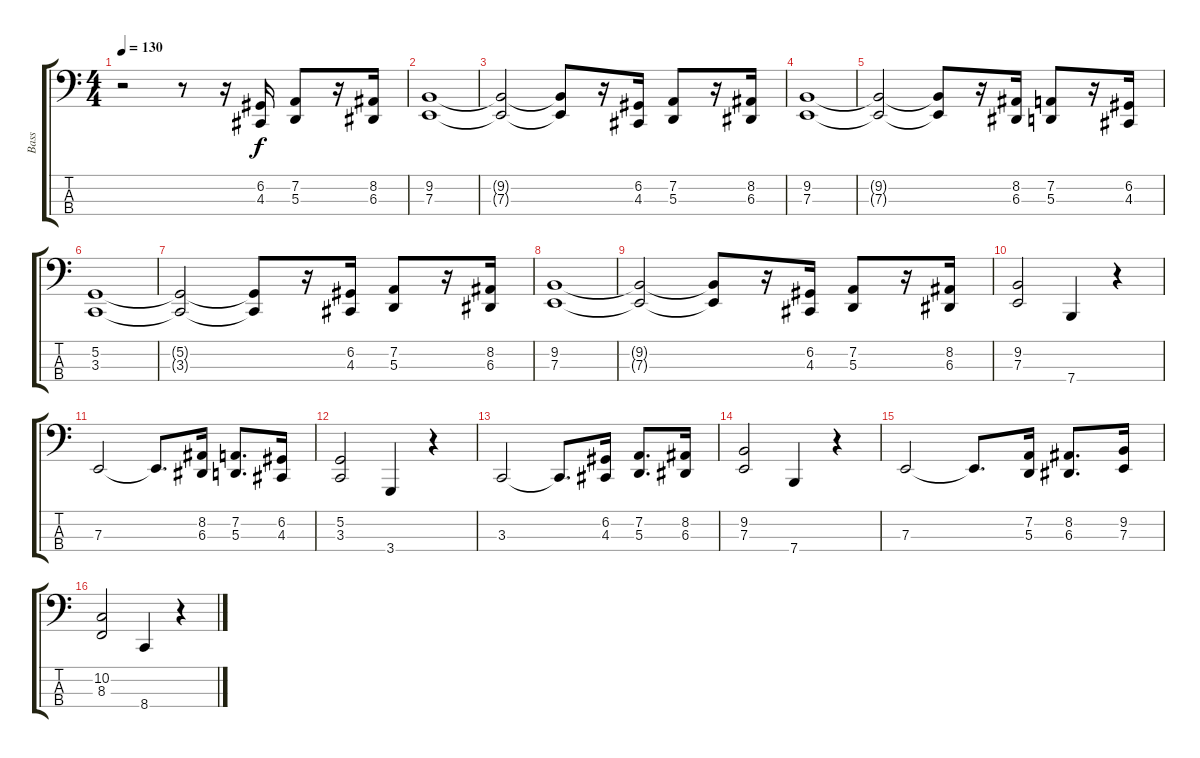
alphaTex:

\track ("Bass" "Bass") {instrument acousticgrandpiano}
\staff {score tabs}
\tuning (G2 D2 A1 E1) {hide}
\ts (4 4)
\tempo 130
\clef f4
\ks c
r.2{dy f instrument acousticgrandpiano} r.8 r.16 (6.2 4.3).16 (7.2 5.3).8 r.16 (8.2 6.3).16 |
(9.2 7.3).1 |
(9.2{t} 7.3{t}).2 (9.2{t} 7.3{t}).8 r.16 (6.2 4.3).16 (7.2 5.3).8 r.16 (8.2 6.3).16 |
(9.2 7.3).1 |
(9.2{t} 7.3{t}).2 (9.2{t} 7.3{t}).8 r.16 (8.2 6.3).16 (7.2 5.3).8 r.16 (6.2 4.3).16 |
(5.2 3.3).1 |
(5.2{t} 3.3{t}).2 (5.2{t} 3.3{t}).8 r.16 (6.2 4.3).16 (7.2 5.3).8 r.16 (8.2 6.3).16 |
(9.2 7.3).1 |
(9.2{t} 7.3{t}).2 (9.2{t} 7.3{t}).8 r.16 (6.2 4.3).16 (7.2 5.3).8 r.16 (8.2 6.3).16 |
(9.2 7.3).2 7.4.4 r.4 |
7.3.2 7.3{t}.8{d} (8.2 6.3).16 (7.2 5.3).8{d} (6.2 4.3).16 |
(5.2 3.3).2 3.4.4 r.4 |
3.3.2 3.3{t}.8{d} (6.2 4.3).16 (7.2 5.3).8{d} (8.2 6.3).16 |
(9.2 7.3).2 7.4.4 r.4 |
7.3.2 7.3{t}.8{d} (7.2 5.3).16 (8.2 6.3).8{d} (9.2 7.3).16 |
(10.2 8.3).2 8.4.4 r.4
